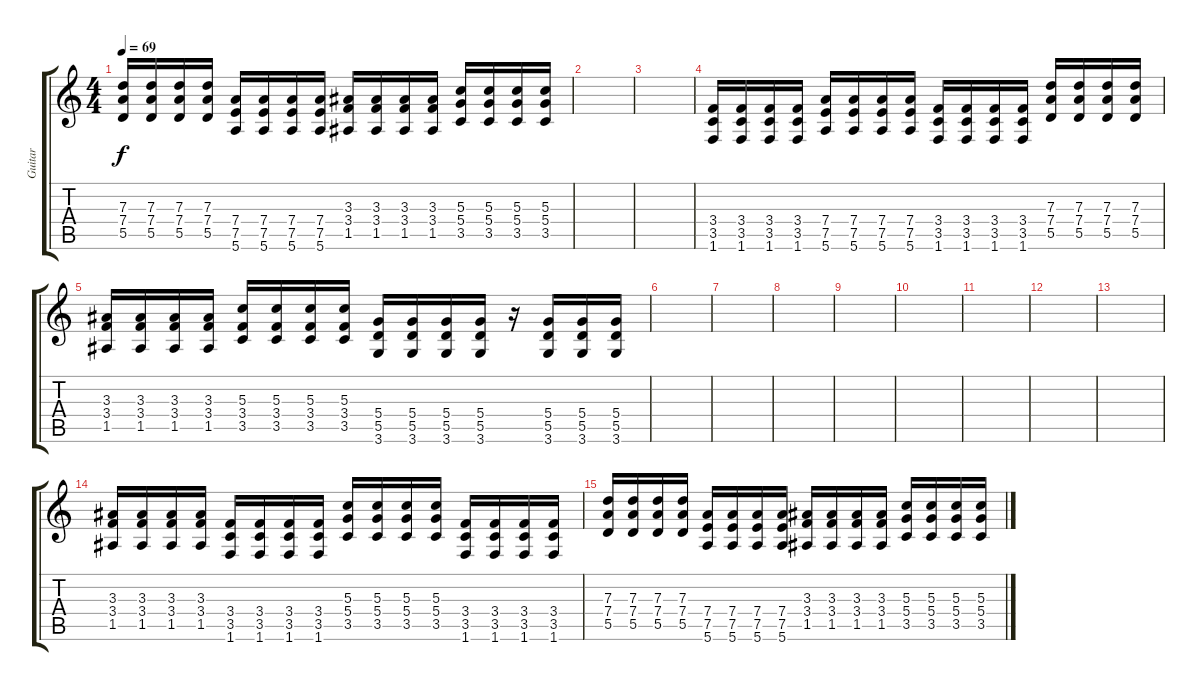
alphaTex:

\track ("Guitar" "Guitar") {instrument overdrivenguitar}
\staff {score tabs}
\tuning (E4 B3 G3 D3 A2 E2) {hide}
\ts (4 4)
\tempo 69
\clef g2
\ks c
(7.3 7.4 5.5).16{dy f} (7.3 7.4 5.5).16 (7.3 7.4 5.5).16 (7.3 7.4 5.5).16 (7.4 7.5 5.6).16 (7.4 7.5 5.6).16 (7.4 7.5 5.6).16 (7.4 7.5 5.6).16 (3.3 3.4 1.5).16 (3.3 3.4 1.5).16 (3.3 3.4 1.5).16 (3.3 3.4 1.5).16 (5.3 5.4 3.5).16 (5.3 5.4 3.5).16 (5.3 5.4 3.5).16 (5.3 5.4 3.5).16 |
|
|
(3.4 3.5 1.6).16 (3.4 3.5 1.6).16 (3.4 3.5 1.6).16 (3.4 3.5 1.6).16 (7.4 7.5 5.6).16 (7.4 7.5 5.6).16 (7.4 7.5 5.6).16 (7.4 7.5 5.6).16 (3.4 3.5 1.6).16 (3.4 3.5 1.6).16 (3.4 3.5 1.6).16 (3.4 3.5 1.6).16 (7.3 7.4 5.5).16 (7.3 7.4 5.5).16 (7.3 7.4 5.5).16 (7.3 7.4 5.5).16 |
(3.3 3.4 1.5).16 (3.3 3.4 1.5).16 (3.3 3.4 1.5).16 (3.3 3.4 1.5).16 (5.3 3.4 3.5).16 (5.3 3.4 3.5).16 (5.3 3.4 3.5).16 (5.3 3.4 3.5).16 (5.4 5.5 3.6).16 (5.4 5.5 3.6).16 (5.4 5.5 3.6).16 (5.4 5.5 3.6).16 r.16 (5.4 5.5 3.6).16 (5.4 5.5 3.6).16 (5.4 5.5 3.6).16 |
|
|
|
|
|
|
|
|
(3.3 3.4 1.5).16 (3.3 3.4 1.5).16 (3.3 3.4 1.5).16 (3.3 3.4 1.5).16 (3.4 3.5 1.6).16 (3.4 3.5 1.6).16 (3.4 3.5 1.6).16 (3.4 3.5 1.6).16 (5.3 5.4 3.5).16 (5.3 5.4 3.5).16 (5.3 5.4 3.5).16 (5.3 5.4 3.5).16 (3.4 3.5 1.6).16 (3.4 3.5 1.6).16 (3.4 3.5 1.6).16 (3.4 3.5 1.6).16 |
(7.3 7.4 5.5).16 (7.3 7.4 5.5).16 (7.3 7.4 5.5).16 (7.3 7.4 5.5).16 (7.4 7.5 5.6).16 (7.4 7.5 5.6).16 (7.4 7.5 5.6).16 (7.4 7.5 5.6).16 (3.3 3.4 1.5).16 (3.3 3.4 1.5).16 (3.3 3.4 1.5).16 (3.3 3.4 1.5).16 (5.3 5.4 3.5).16 (5.3 5.4 3.5).16 (5.3 5.4 3.5).16 (5.3 5.4 3.5).16
